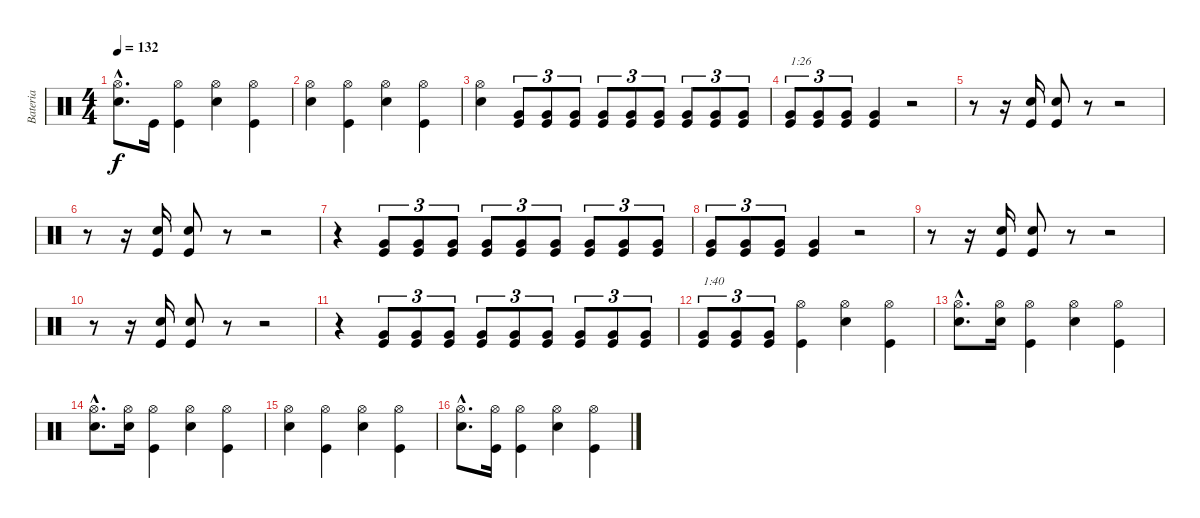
\track ("Bateria" "Bateria") {instrument percussion}
\staff {score}
\articulation defaults
\ts (4 4)
\tempo 132
\clef neutral
\ks c
("Snare (hit) 2"{hac} "Hi-Hat (open)"{hac}).8{d dy f} "Kick (hit)".16 ("Kick (hit)" "Hi-Hat (open)").4 ("Snare (hit) 2" "Hi-Hat (open)").4 ("Kick (hit)" "Hi-Hat (open)").4 |
("Snare (hit) 2" "Hi-Hat (open)").4 ("Kick (hit)" "Hi-Hat (open)").4 ("Snare (hit) 2" "Hi-Hat (open)").4 ("Kick (hit)" "Hi-Hat (open)").4 |
("Snare (hit) 2" "Hi-Hat (open)").4 ("Kick (hit)" "Very Low Tom (hit)").8{tu (3 2)} ("Kick (hit)" "Very Low Tom (hit)").8{tu (3 2)} ("Kick (hit)" "Very Low Tom (hit)").8{tu (3 2)} ("Kick (hit)" "Very Low Tom (hit)").8{tu (3 2)} ("Kick (hit)" "Very Low Tom (hit)").8{tu (3 2)} ("Kick (hit)" "Very Low Tom (hit)").8{tu (3 2)} ("Kick (hit)" "Very Low Tom (hit)").8{tu (3 2)} ("Kick (hit)" "Very Low Tom (hit)").8{tu (3 2)} ("Kick (hit)" "Very Low Tom (hit)").8{tu (3 2)} |
("Kick (hit)" "Very Low Tom (hit)").8{tu (3 2) txt "1:26"} ("Kick (hit)" "Very Low Tom (hit)").8{tu (3 2)} ("Kick (hit)" "Very Low Tom (hit)").8{tu (3 2)} ("Kick (hit)" "Very Low Tom (hit)").4 r.2 |
r.8 r.16 ("Kick (hit)" "Snare (hit) 2").16 ("Kick (hit)" "Snare (hit) 2").8 r.8 r.2 |
r.8 r.16 ("Kick (hit)" "Snare (hit) 2").16 ("Kick (hit)" "Snare (hit) 2").8 r.8 r.2 |
r.4 ("Kick (hit)" "Very Low Tom (hit)").8{tu (3 2)} ("Kick (hit)" "Very Low Tom (hit)").8{tu (3 2)} ("Kick (hit)" "Very Low Tom (hit)").8{tu (3 2)} ("Kick (hit)" "Very Low Tom (hit)").8{tu (3 2)} ("Kick (hit)" "Very Low Tom (hit)").8{tu (3 2)} ("Kick (hit)" "Very Low Tom (hit)").8{tu (3 2)} ("Kick (hit)" "Very Low Tom (hit)").8{tu (3 2)} ("Kick (hit)" "Very Low Tom (hit)").8{tu (3 2)} ("Kick (hit)" "Very Low Tom (hit)").8{tu (3 2)} |
("Kick (hit)" "Very Low Tom (hit)").8{tu (3 2)} ("Kick (hit)" "Very Low Tom (hit)").8{tu (3 2)} ("Kick (hit)" "Very Low Tom (hit)").8{tu (3 2)} ("Kick (hit)" "Very Low Tom (hit)").4 r.2 |
r.8 r.16 ("Kick (hit)" "Snare (hit) 2").16 ("Kick (hit)" "Snare (hit) 2").8 r.8 r.2 |
r.8 r.16 ("Kick (hit)" "Snare (hit) 2").16 ("Kick (hit)" "Snare (hit) 2").8 r.8 r.2 |
r.4 ("Kick (hit)" "Very Low Tom (hit)").8{tu (3 2)} ("Kick (hit)" "Very Low Tom (hit)").8{tu (3 2)} ("Kick (hit)" "Very Low Tom (hit)").8{tu (3 2)} ("Kick (hit)" "Very Low Tom (hit)").8{tu (3 2)} ("Kick (hit)" "Very Low Tom (hit)").8{tu (3 2)} ("Kick (hit)" "Very Low Tom (hit)").8{tu (3 2)} ("Kick (hit)" "Very Low Tom (hit)").8{tu (3 2)} ("Kick (hit)" "Very Low Tom (hit)").8{tu (3 2)} ("Kick (hit)" "Very Low Tom (hit)").8{tu (3 2)} |
("Kick (hit)" "Very Low Tom (hit)").8{tu (3 2) txt "1:40"} ("Kick (hit)" "Very Low Tom (hit)").8{tu (3 2)} ("Kick (hit)" "Very Low Tom (hit)").8{tu (3 2)} ("Kick (hit)" "Hi-Hat (open)").4 ("Snare (hit) 2" "Hi-Hat (open)").4 ("Kick (hit)" "Hi-Hat (open)").4 |
("Snare (hit) 2"{hac} "Hi-Hat (open)"{hac}).8{d} ("Snare (hit) 2" "Hi-Hat (open)").16 ("Kick (hit)" "Hi-Hat (open)").4 ("Snare (hit) 2" "Hi-Hat (open)").4 ("Kick (hit)" "Hi-Hat (open)").4 |
("Snare (hit) 2"{hac} "Hi-Hat (open)"{hac}).8{d} ("Snare (hit) 2" "Hi-Hat (open)").16 ("Kick (hit)" "Hi-Hat (open)").4 ("Snare (hit) 2" "Hi-Hat (open)").4 ("Kick (hit)" "Hi-Hat (open)").4 |
("Snare (hit) 2" "Hi-Hat (open)").4 ("Kick (hit)" "Hi-Hat (open)").4 ("Snare (hit) 2" "Hi-Hat (open)").4 ("Kick (hit)" "Hi-Hat (open)").4 |
("Snare (hit) 2"{hac} "Hi-Hat (open)"{hac}).8{d} ("Kick (hit)" "Hi-Hat (open)").16 ("Kick (hit)" "Hi-Hat (open)").4 ("Snare (hit) 2" "Hi-Hat (open)").4 ("Kick (hit)" "Hi-Hat (open)").4
